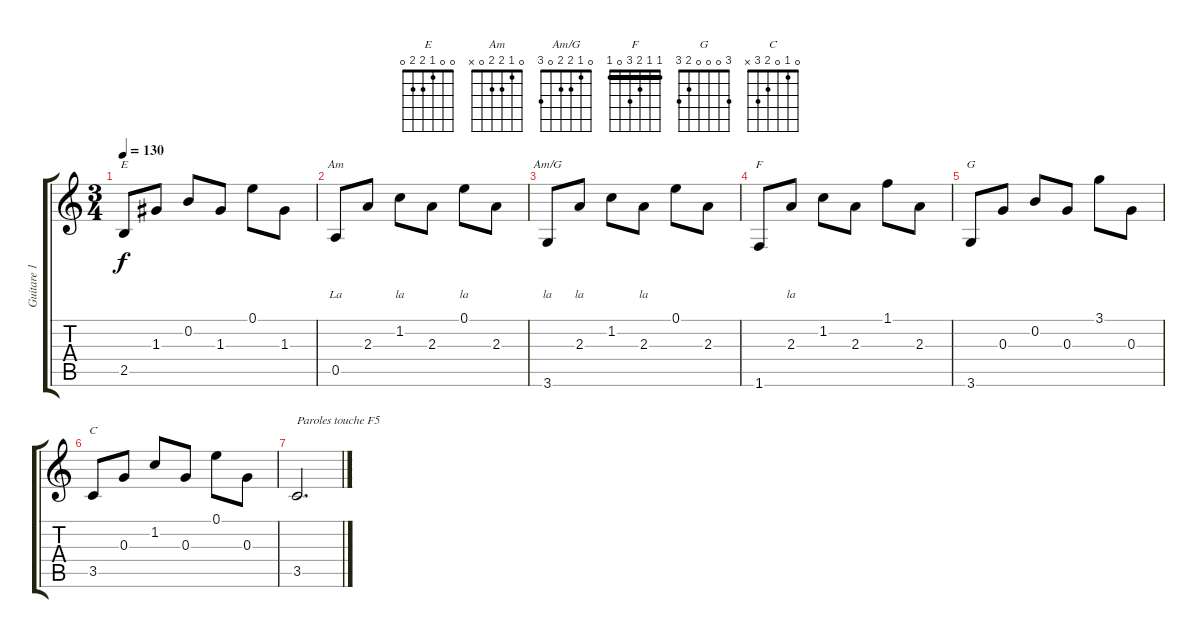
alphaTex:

\track ("Guitare 1" "Guitare 1") {instrument acousticguitarsteel}
\staff {score tabs}
\tuning (E4 B3 G3 D3 A2 E2) {hide}
\chord ("E" 0 0 1 2 2 0)
\chord ("Am" 0 1 2 2 0 x)
\chord ("Am/G" 0 1 2 2 0 3)
\chord ("F" 1 1 2 3 0 1) {barre 1}
\chord ("G" 3 0 0 0 2 3)
\chord ("C" 0 1 0 2 3 x)
\ts (3 4)
\tempo 130
\clef g2
\ks c
2.5.8{ch "E" dy f} 1.3.8 0.2.8 1.3.8 0.1.8 1.3.8 |
0.5.8{ch "Am" lyrics (0 "") lyrics (1 "") lyrics (2 "") lyrics (3 "La") lyrics (4 "")} 2.3.8{lyrics (0 "") lyrics (1 "") lyrics (2 "") lyrics (3 "") lyrics (4 "")} 1.2.8{lyrics (0 "") lyrics (1 "") lyrics (2 "") lyrics (3 "la") lyrics (4 "")} 2.3.8{lyrics (0 "") lyrics (1 "") lyrics (2 "") lyrics (3 "") lyrics (4 "")} 0.1.8{lyrics (0 "") lyrics (1 "") lyrics (2 "") lyrics (3 "la") lyrics (4 "")} 2.3.8{lyrics (0 "") lyrics (1 "") lyrics (2 "") lyrics (3 "") lyrics (4 "")} |
3.6.8{ch "Am/G" lyrics (0 "") lyrics (1 "") lyrics (2 "") lyrics (3 "la") lyrics (4 "")} 2.3.8{lyrics (0 "") lyrics (1 "") lyrics (2 "") lyrics (3 "la") lyrics (4 "")} 1.2.8{lyrics (0 "") lyrics (1 "") lyrics (2 "") lyrics (3 "") lyrics (4 "")} 2.3.8{lyrics (0 "") lyrics (1 "") lyrics (2 "") lyrics (3 "la") lyrics (4 "")} 0.1.8{lyrics (0 "") lyrics (1 "") lyrics (2 "") lyrics (3 "") lyrics (4 "")} 2.3.8{lyrics (0 "") lyrics (1 "") lyrics (2 "") lyrics (3 "") lyrics (4 "")} |
1.6.8{ch "F" lyrics (0 "") lyrics (1 "") lyrics (2 "") lyrics (3 "") lyrics (4 "")} 2.3.8{lyrics (0 "") lyrics (1 "") lyrics (2 "") lyrics (3 "la") lyrics (4 "")} 1.2.8 2.3.8 1.1.8 2.3.8 |
3.6.8{ch "G"} 0.3.8 0.2.8 0.3.8 3.1.8 0.3.8 |
3.5.8{ch "C"} 0.3.8 1.2.8 0.3.8 0.1.8 0.3.8 |
3.5.2{d txt "Paroles touche F5"}
